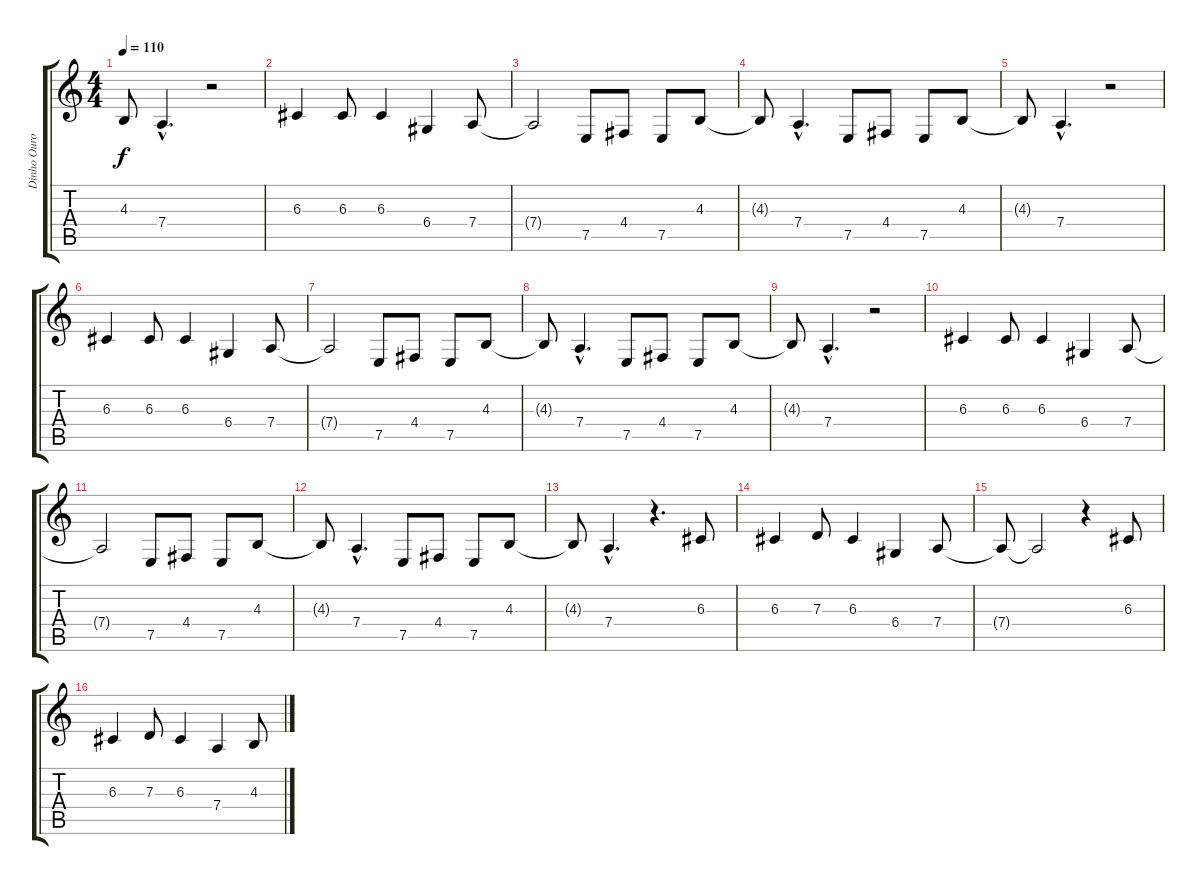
\track ("Dinho Ouro Preto" "Dinho Ouro") {instrument sopranosax}
\staff {score tabs}
\tuning (E4 B3 G3 D3 A2 E2) {hide}
\ts (4 4)
\tempo 110
\clef g2
\ks c
4.3{t}.8{dy f} 7.4{hac}.4{d} r.2 |
6.3.4 6.3.8 6.3.4 6.4.4 7.4.8 |
7.4{t}.2 7.5.8 4.4.8 7.5.8 4.3.8 |
4.3{t}.8 7.4{hac}.4{d} 7.5.8 4.4.8 7.5.8 4.3.8 |
4.3{t}.8 7.4{hac}.4{d} r.2 |
6.3.4 6.3.8 6.3.4 6.4.4 7.4.8 |
7.4{t}.2 7.5.8 4.4.8 7.5.8 4.3.8 |
4.3{t}.8 7.4{hac}.4{d} 7.5.8 4.4.8 7.5.8 4.3.8 |
4.3{t}.8 7.4{hac}.4{d} r.2 |
6.3.4 6.3.8 6.3.4 6.4.4 7.4.8 |
7.4{t}.2 7.5.8 4.4.8 7.5.8 4.3.8 |
4.3{t}.8 7.4{hac}.4{d} 7.5.8 4.4.8 7.5.8 4.3.8 |
4.3{t}.8 7.4{hac}.4{d} r.4{d} 6.3.8 |
6.3.4 7.3.8 6.3.4 6.4.4 7.4.8 |
7.4{t}.8 7.4{t}.2 r.4 6.3.8 |
6.3.4 7.3.8 6.3.4 7.4.4 4.3.8
